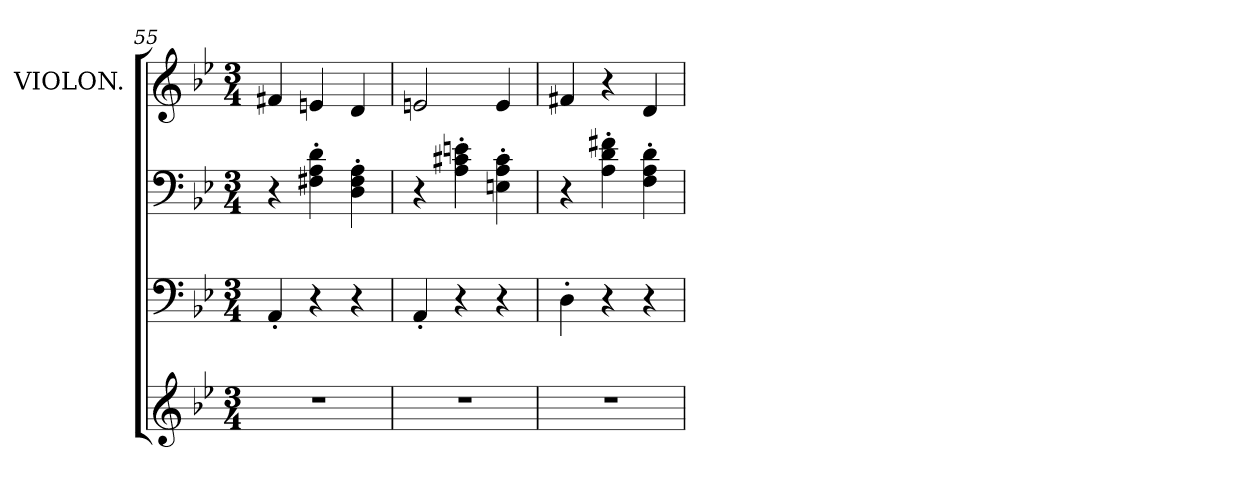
**kern	**kern	**kern	**kern
*part3	*part2	*part2	*part1
*staff4	*staff3	*staff2	*staff1
*	*	*	*I"VIOLON.
*clefG2	*clefF4	*clefF4	*clefG2
*k[b-e-]	*k[b-e-]	*k[b-e-]	*k[b-e-]
*B-:	*B-:	*B-:	*B-:
*M3/4	*M3/4	*M3/4	*M3/4
=55	=55	=55	=55
!LO:N:vis=1	!	!	!
2.r	4AA'</	4r	4f#X/
.	4r	4F#X\'> 4A\'> 4d\'>	4en/
.	4r	4D\'> 4F#\'> 4A\'>	4d/
=56	=56	=56	=56
!LO:N:vis=1	!	!	!
2.r	4AA'</	4r	2en/
.	4r	4A\'> 4c#X\'> 4en\'>	.
.	4r	4En\'> 4A\'> 4c#\'>	4e/
!!LO:LB:g=z
=57	=57	=57	=57
!LO:N:vis=1	!	!	!
2.r	4D'>\	4r	4f#X/
.	4r	4A\'> 4d\'> 4f#X\'>	4r
.	4r	4F\'> 4A\'> 4d\'>	4d/
=	=	=	=
*-	*-	*-	*-
